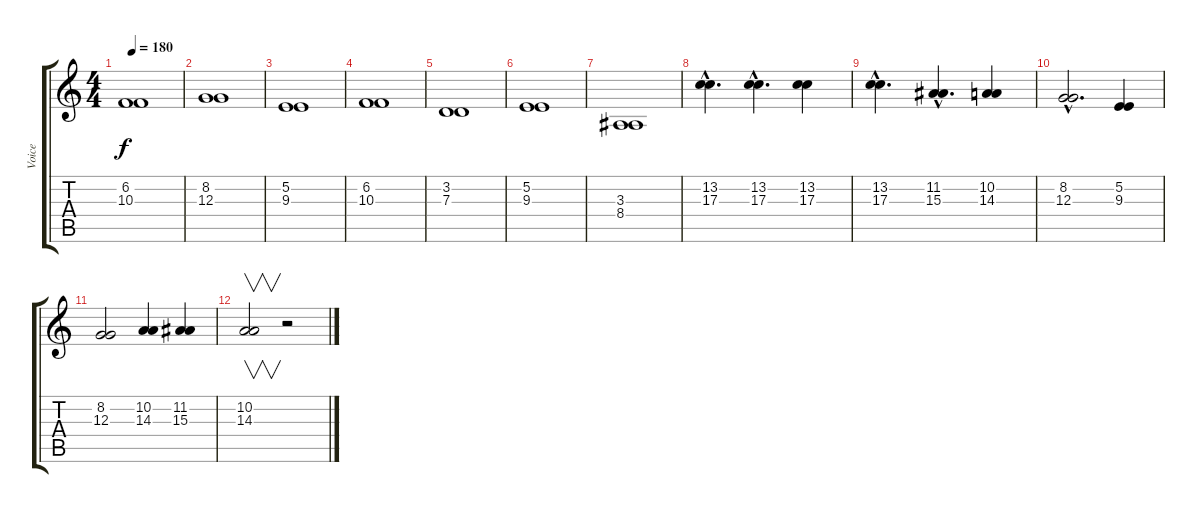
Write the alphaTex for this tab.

\track ("Voice" "Voice") {instrument choiraahs}
\staff {score tabs}
\tuning (E4 B3 G3 D3 A2 E2) {hide}
\ts (4 4)
\tempo 180
\clef g2
\ks c
(6.2 10.3).1{dy f} |
(8.2 12.3).1 |
(5.2 9.3).1 |
(6.2 10.3).1 |
(3.2 7.3).1 |
(5.2 9.3).1 |
(3.3 8.4).1 |
(13.2{hac} 17.3{hac}).4{d} (13.2{hac} 17.3{hac}).4{d} (13.2 17.3).4 |
(13.2{hac} 17.3{hac}).4{d} (11.2{hac} 15.3{hac}).4{d} (10.2 14.3).4 |
(8.2{hac} 12.3{hac}).2{d} (5.2 9.3).4 |
(8.2 12.3).2 (10.2 14.3).4 (11.2 15.3).4 |
(10.2 14.3).2{v} r.2
